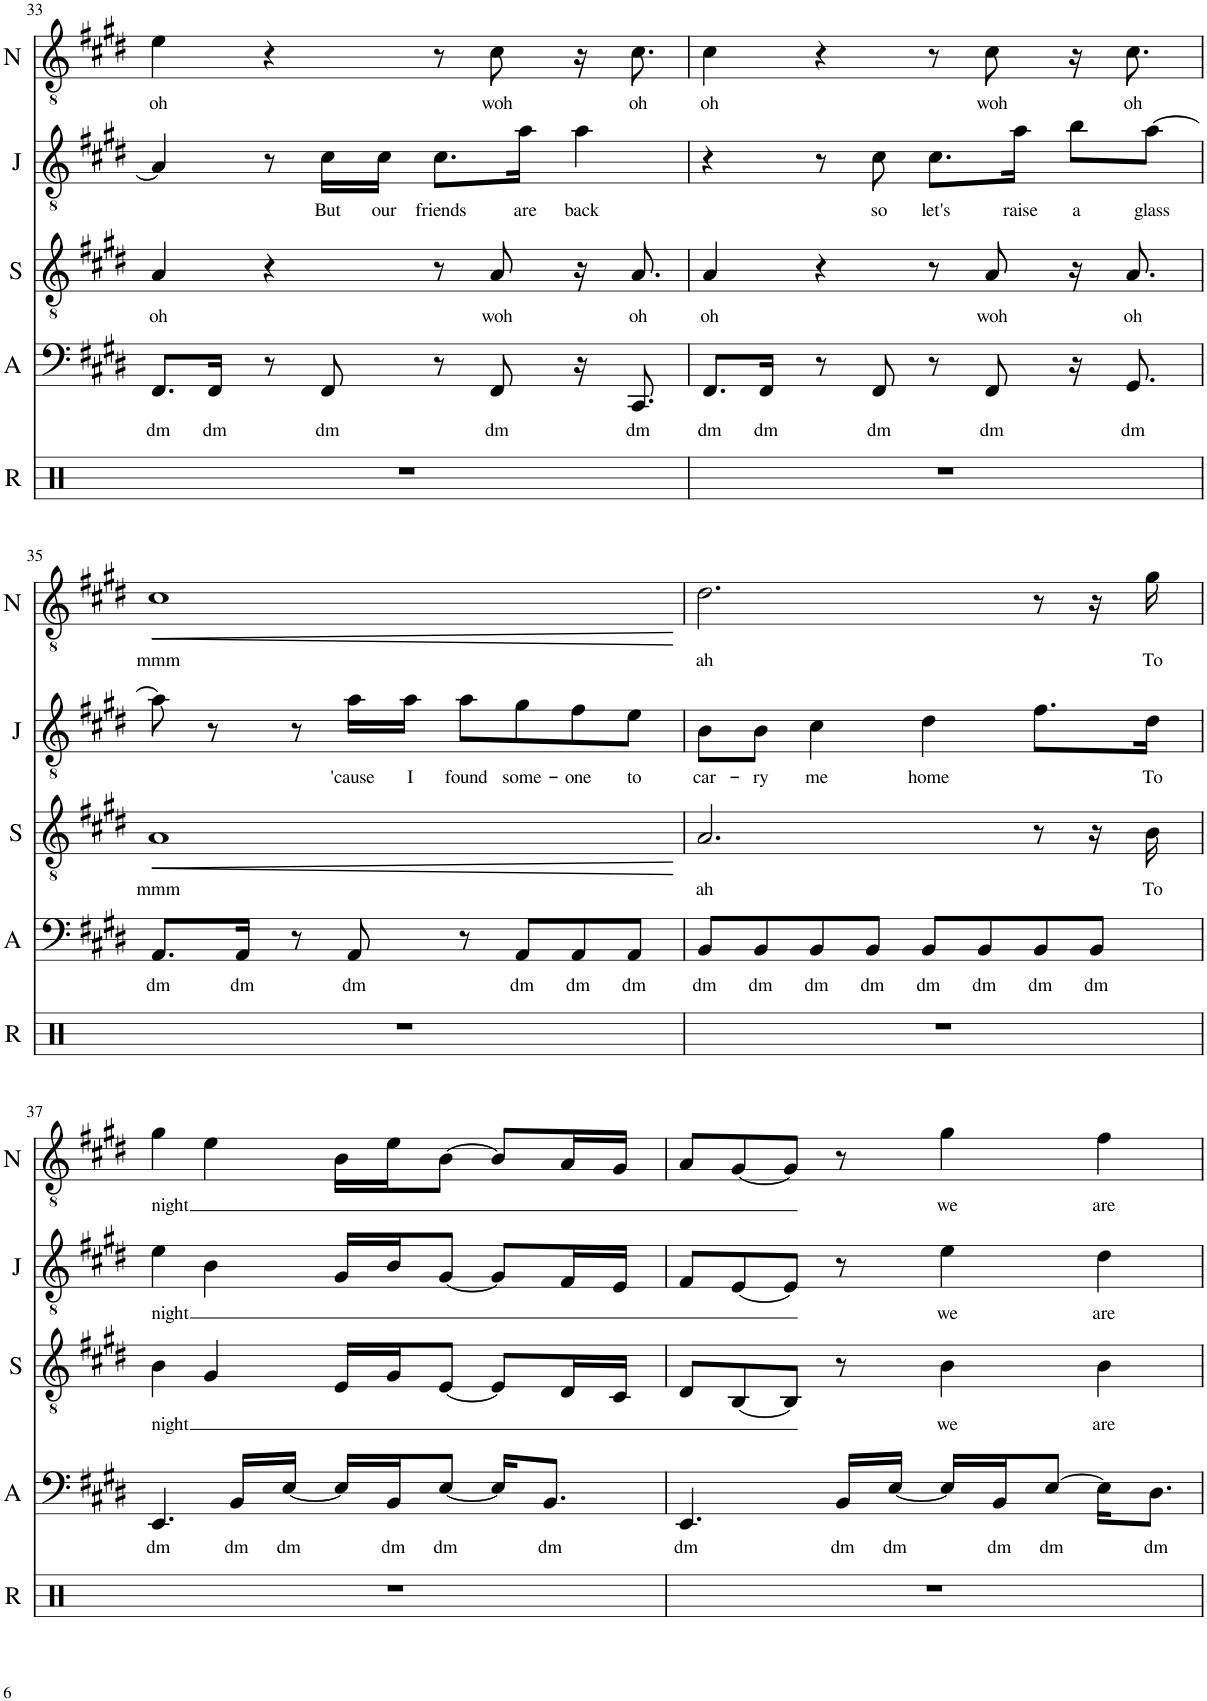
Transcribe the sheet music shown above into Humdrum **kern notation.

**kern	**kern	**text	**kern	**text	**dynam	**kern	**text	**kern	**text	**dynam
*part5	*part4	*part4	*part3	*part3	*part3	*part2	*part2	*part1	*part1	*part1
*staff5	*staff4	*staff4	*staff3	*staff3	*staff3	*staff2	*staff2	*staff1	*staff1	*staff1
*I"Ryan	*I"Andrew	*	*I"Steve	*	*	*I"Justin	*	*I"Nate	*	*
*I'R	*I'A	*	*I'S	*	*	*I'J	*	*I'N	*	*
!!LO:PB:g=z
*clefX	*clefF4	*	*clefGv2	*	*	*clefGv2	*	*clefGv2	*	*
*k[]	*k[f#c#g#d#]	*	*k[f#c#g#d#]	*	*	*k[f#c#g#d#]	*	*k[f#c#g#d#]	*	*
*M4/4	*M4/4	*	*M4/4	*	*	*M4/4	*	*M4/4	*	*
=33	=33	=33	=33	=33	=33	=33	=33	=33	=33	=33
!	!	!LO:LY:b	!	!LO:LY:b	!	!	!	!	!LO:LY:b	!
1r	8.FF#/L	dm	4A/	oh	.	4A/]	.	4e\	oh	.
!	!	!LO:LY:b	!	!	!	!	!	!	!	!
.	16FF#/Jk	dm	.	.	.	.	.	.	.	.
.	8r	.	4r	.	.	8r	.	4r	.	.
!	!	!LO:LY:b	!	!	!	!	!LO:LY:b	!	!	!
.	8FF#/	dm	.	.	.	16c#\LL	But	.	.	.
!	!	!	!	!	!	!	!LO:LY:b	!	!	!
.	.	.	.	.	.	16c#\JJ	our	.	.	.
!	!	!	!	!	!	!	!LO:LY:b	!	!	!
.	8r	.	8r	.	.	8.c#\L	friends	8r	.	.
!	!	!LO:LY:b	!	!LO:LY:b	!	!	!	!	!LO:LY:b	!
.	8FF#/	dm	8A/	woh	.	.	.	8c#\	woh	.
!	!	!	!	!	!	!	!LO:LY:b	!	!	!
.	.	.	.	.	.	16a\Jk	are	.	.	.
!	!	!	!	!	!	!	!LO:LY:b	!	!	!
.	16r	.	16r	.	.	4a\	back	16r	.	.
!	!	!LO:LY:b	!	!LO:LY:b	!	!	!	!	!LO:LY:b	!
.	8.CC#/	dm	8.A/	oh	.	.	.	8.c#\	oh	.
=34	=34	=34	=34	=34	=34	=34	=34	=34	=34	=34
!	!	!LO:LY:b	!	!LO:LY:b	!	!	!	!	!LO:LY:b	!
1r	8.FF#/L	dm	4A/	oh	.	4r	.	4c#\	oh	.
!	!	!LO:LY:b	!	!	!	!	!	!	!	!
.	16FF#/Jk	dm	.	.	.	.	.	.	.	.
.	8r	.	4r	.	.	8r	.	4r	.	.
!	!	!LO:LY:b	!	!	!	!	!LO:LY:b	!	!	!
.	8FF#/	dm	.	.	.	8c#\	so	.	.	.
!	!	!	!	!	!	!	!LO:LY:b	!	!	!
.	8r	.	8r	.	.	8.c#\L	let's	8r	.	.
!	!	!LO:LY:b	!	!LO:LY:b	!	!	!	!	!LO:LY:b	!
.	8FF#/	dm	8A/	woh	.	.	.	8c#\	woh	.
!	!	!	!	!	!	!	!LO:LY:b	!	!	!
.	.	.	.	.	.	16a\Jk	raise	.	.	.
!	!	!	!	!	!	!	!LO:LY:b	!	!	!
.	16r	.	16r	.	.	8b\L	a	16r	.	.
!	!	!LO:LY:b	!	!LO:LY:b	!	!	!	!	!LO:LY:b	!
.	8.GG#/	dm	8.A/	oh	.	.	.	8.c#\	oh	.
!	!	!	!	!	!	!	!LO:LY:b	!	!	!
.	.	.	.	.	.	[8a\J	glass	.	.	.
!!LO:LB:g=z
=35	=35	=35	=35	=35	=35	=35	=35	=35	=35	=35
!	!	!LO:LY:b	!	!LO:LY:b	!LO:HP:b	!	!	!	!LO:LY:b	!LO:HP:b
1r	8.AA/L	dm	1A	mmm	<	8a\]	.	1c#	mmm	<
.	.	.	.	.	.	8r	.	.	.	.
!	!	!LO:LY:b	!	!	!	!	!	!	!	!
.	16AA/Jk	dm	.	.	.	.	.	.	.	.
.	8r	.	.	.	.	8r	.	.	.	.
!	!	!LO:LY:b	!	!	!	!	!LO:LY:b	!	!	!
.	8AA/	dm	.	.	.	16a\LL	'cause	.	.	.
!	!	!	!	!	!	!	!LO:LY:b	!	!	!
.	.	.	.	.	.	16a\JJ	I	.	.	.
!	!	!	!	!	!	!	!LO:LY:b	!	!	!
.	8r	.	.	.	.	8a\L	found	.	.	.
!	!	!LO:LY:b	!	!	!	!	!LO:LY:b	!	!	!
.	8AA/L	dm	.	.	.	8g#\	some-	.	.	.
!	!	!LO:LY:b	!	!	!	!	!LO:LY:b	!	!	!
.	8AA/	dm	.	.	.	8f#\	-one	.	.	.
!	!	!LO:LY:b	!	!	!	!	!LO:LY:b	!	!	!
.	8AA/J	dm	.	.	.	8e\J	to	.	.	.
.	.	.	.	.	[	.	.	.	.	[
=36	=36	=36	=36	=36	=36	=36	=36	=36	=36	=36
!	!	!LO:LY:b	!	!LO:LY:b	!	!	!LO:LY:b	!	!LO:LY:b	!
1r	8BB/L	dm	2.A/	ah	.	8B\L	car-	2.d#\	ah	.
!	!	!LO:LY:b	!	!	!	!	!LO:LY:b	!	!	!
.	8BB/	dm	.	.	.	8B\J	ry	.	.	.
!	!	!LO:LY:b	!	!	!	!	!LO:LY:b	!	!	!
.	8BB/	dm	.	.	.	4c#\	me	.	.	.
!	!	!LO:LY:b	!	!	!	!	!	!	!	!
.	8BB/J	dm	.	.	.	.	.	.	.	.
!	!	!LO:LY:b	!	!	!	!	!LO:LY:b	!	!	!
.	8BB/L	dm	.	.	.	4d#\	home	.	.	.
!	!	!LO:LY:b	!	!	!	!	!	!	!	!
.	8BB/	dm	.	.	.	.	.	.	.	.
!	!	!LO:LY:b	!	!	!	!	!	!	!	!
.	8BB/	dm	8r	.	.	8.f#\L	.	8r	.	.
!	!	!LO:LY:b	!	!	!	!	!	!	!	!
.	8BB/J	dm	16r	.	.	.	.	16r	.	.
!	!	!	!	!LO:LY:b	!	!	!LO:LY:b	!	!LO:LY:b	!
.	.	.	16B\	To	.	16d#\Jk	To	16g#\	To	.
!!LO:LB:g=z
=37	=37	=37	=37	=37	=37	=37	=37	=37	=37	=37
!	!	!LO:LY:b	!	!LO:LY:b	!	!	!LO:LY:b	!	!LO:LY:b	!
1r	4.EE/	dm	4B\	night	.	4e\	night	4g#\	night	.
.	.	.	4G#/	.	.	4B\	.	4e\	.	.
!	!	!LO:LY:b	!	!	!	!	!	!	!	!
.	16BB/LL	dm	.	.	.	.	.	.	.	.
!	!	!LO:LY:b	!	!	!	!	!	!	!	!
.	[16E/JJ	dm	.	.	.	.	.	.	.	.
.	16E/LL]	.	16E/LL	.	.	16G#/LL	.	16B\LL	.	.
!	!	!LO:LY:b	!	!	!	!	!	!	!	!
.	16BB/J	dm	16G#/J	.	.	16B/J	.	16e\J	.	.
!	!	!LO:LY:b	!	!	!	!	!	!	!	!
.	[8E/J	dm	[8E/J	.	.	[8G#/J	.	[8B\J	.	.
.	16E/KL]	.	8E/L]	.	.	8G#/L]	.	8B/L]	.	.
!	!	!LO:LY:b	!	!	!	!	!	!	!	!
.	8.BB/J	dm	.	.	.	.	.	.	.	.
.	.	.	16D#/L	.	.	16F#/L	.	16A/L	.	.
.	.	.	16C#/JJ	.	.	16E/JJ	.	16G#/JJ	.	.
=38	=38	=38	=38	=38	=38	=38	=38	=38	=38	=38
!	!	!LO:LY:b	!	!	!	!	!	!	!	!
1r	4.EE/	dm	8D#/L	.	.	8F#/L	.	8A/L	.	.
.	.	.	[8BB/	.	.	[8E/	.	[8G#/	.	.
.	.	.	8BB/J]	.	.	8E/J]	.	8G#/J]	.	.
!	!	!LO:LY:b	!	!	!	!	!	!	!	!
.	16BB/LL	dm	8r	.	.	8r	.	8r	.	.
!	!	!LO:LY:b	!	!	!	!	!	!	!	!
.	[16E/JJ	dm	.	.	.	.	.	.	.	.
!	!	!	!	!LO:LY:b	!	!	!LO:LY:b	!	!LO:LY:b	!
.	16E/LL]	.	4B\	we	.	4e\	we	4g#\	we	.
!	!	!LO:LY:b	!	!	!	!	!	!	!	!
.	16BB/J	dm	.	.	.	.	.	.	.	.
!	!	!LO:LY:b	!	!	!	!	!	!	!	!
.	[8E/J	dm	.	.	.	.	.	.	.	.
!	!	!	!	!LO:LY:b	!	!	!LO:LY:b	!	!LO:LY:b	!
.	16E\KL]	.	4B\	are	.	4d#\	are	4f#\	are	.
!	!	!LO:LY:b	!	!	!	!	!	!	!	!
.	8.D#\J	dm	.	.	.	.	.	.	.	.
=	=	=	=	=	=	=	=	=	=	=
*-	*-	*-	*-	*-	*-	*-	*-	*-	*-	*-
